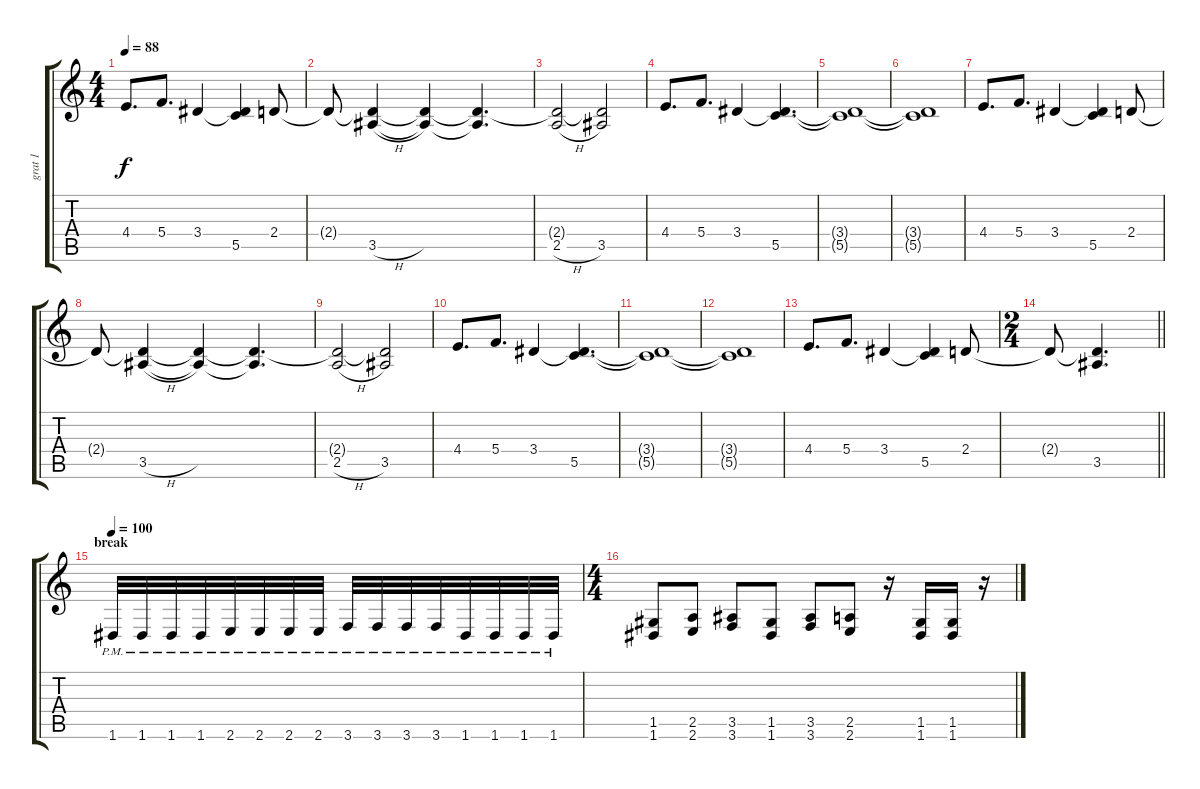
\track ("grat 1" "grat 1") {instrument distortionguitar}
\staff {score tabs}
\tuning (D4 A3 F3 C3 G2 D2) {hide}
\ts (4 4)
\tempo 88
\clef g2
\ks c
4.4.8{d dy f} 5.4.8{d} 3.4.4 (3.4{t} 5.5).4 2.4.8 |
2.4{t}.8 (2.4{t} 3.5{h}).4 (2.4{t} 3.5{t}).4 (2.4{t} 3.5{t}).4{d} |
(2.4{t} 2.5{h}).2 (2.4{t} 3.5).2 |
4.4.8{d} 5.4.8{d} 3.4.4 (3.4{t} 5.5).4{d} |
(3.4{t} 5.5{t}).1 |
(3.4{t} 5.5{t}).1 |
4.4.8{d} 5.4.8{d} 3.4.4 (3.4{t} 5.5).4 2.4.8 |
2.4{t}.8 (2.4{t} 3.5{h}).4 (2.4{t} 3.5{t}).4 (2.4{t} 3.5{t}).4{d} |
(2.4{t} 2.5{h}).2 (2.4{t} 3.5).2 |
4.4.8{d} 5.4.8{d} 3.4.4 (3.4{t} 5.5).4{d} |
(3.4{t} 5.5{t}).1 |
(3.4{t} 5.5{t}).1 |
4.4.8{d} 5.4.8{d} 3.4.4 (3.4{t} 5.5).4 2.4.8 |
\ts (2 4)
\barLineRight lightlight
2.4{t}.8 (2.4{t} 3.5).4{d} |
\section ("" "break")
\tempo 100
1.6{pm}.32 1.6{pm}.32 1.6{pm}.32 1.6{pm}.32 2.6{pm}.32 2.6{pm}.32 2.6{pm}.32 2.6{pm}.32 3.6{pm}.32 3.6{pm}.32 3.6{pm}.32 3.6{pm}.32 1.6{pm}.32 1.6{pm}.32 1.6{pm}.32 1.6{pm}.32 |
\ts (4 4)
(1.5 1.6).8 (2.5 2.6).8 (3.5 3.6).8 (1.5 1.6).8 (3.5 3.6).8 (2.5 2.6).8 r.16 (1.5 1.6).16 (1.5 1.6).16 r.16
